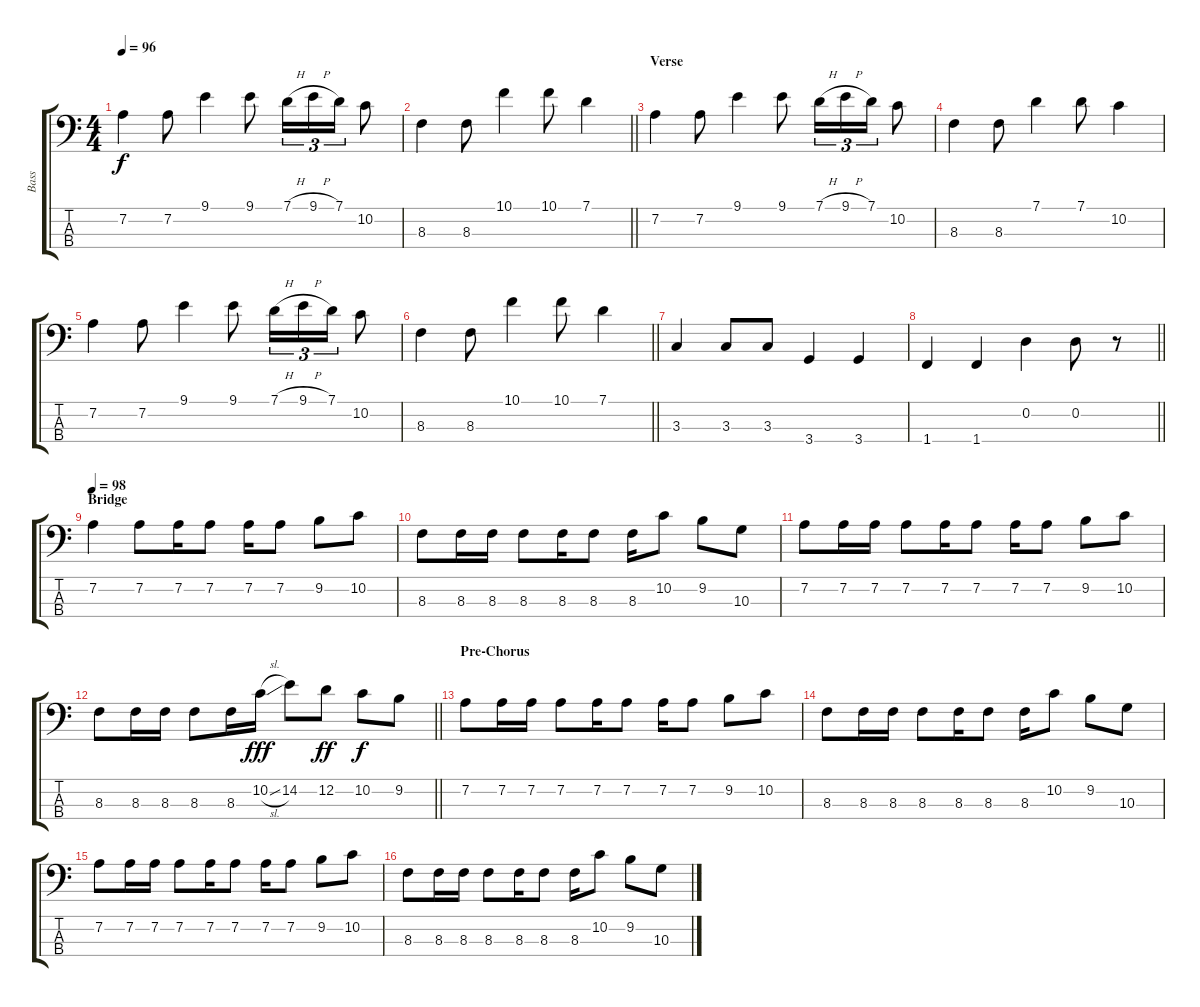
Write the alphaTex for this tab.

\track ("Bass" "Bass") {instrument electricbassfinger}
\staff {score tabs}
\tuning (G2 D2 A1 E1) {hide}
\ts (4 4)
\tempo 96
\clef f4
\ks c
7.2.4{dy f} 7.2.8 9.1.4 9.1.8 7.1{h}.16{tu (3 2)} 9.1{h}.16{tu (3 2)} 7.1.16{tu (3 2)} 10.2.8 |
\barLineRight lightlight
8.3.4 8.3.8 10.1.4 10.1.8 7.1.4 |
\section ("" "Verse")
7.2.4 7.2.8 9.1.4 9.1.8 7.1{h}.16{tu (3 2)} 9.1{h}.16{tu (3 2)} 7.1.16{tu (3 2)} 10.2.8 |
8.3.4 8.3.8 7.1.4 7.1.8 10.2.4 |
7.2.4 7.2.8 9.1.4 9.1.8 7.1{h}.16{tu (3 2)} 9.1{h}.16{tu (3 2)} 7.1.16{tu (3 2)} 10.2.8 |
\barLineRight lightlight
8.3.4 8.3.8 10.1.4 10.1.8 7.1.4 |
3.3.4 3.3.8 3.3.8 3.4.4 3.4.4 |
\barLineRight lightlight
1.4.4 1.4.4 0.2.4 0.2.8 r.8 |
\section ("" "Bridge")
\tempo 98
7.2.4 7.2.8 7.2.16 7.2.8 7.2.16 7.2.8 9.2.8 10.2.8 |
8.3.8 8.3.16 8.3.16 8.3.8 8.3.16 8.3.8 8.3.16 10.2.8 9.2.8 10.3.8 |
7.2.8 7.2.16 7.2.16 7.2.8 7.2.16 7.2.8 7.2.16 7.2.8 9.2.8 10.2.8 |
\barLineRight lightlight
8.3.8 8.3.16 8.3.16 8.3.8 8.3.16 10.2{sl}.16{dy fff} 14.2.8 12.2.8{dy ff} 10.2.8{dy f} 9.2.8 |
\section ("" "Pre-Chorus")
7.2.8 7.2.16 7.2.16 7.2.8 7.2.16 7.2.8 7.2.16 7.2.8 9.2.8 10.2.8 |
8.3.8 8.3.16 8.3.16 8.3.8 8.3.16 8.3.8 8.3.16 10.2.8 9.2.8 10.3.8 |
7.2.8 7.2.16 7.2.16 7.2.8 7.2.16 7.2.8 7.2.16 7.2.8 9.2.8 10.2.8 |
8.3.8 8.3.16 8.3.16 8.3.8 8.3.16 8.3.8 8.3.16 10.2.8 9.2.8 10.3.8
